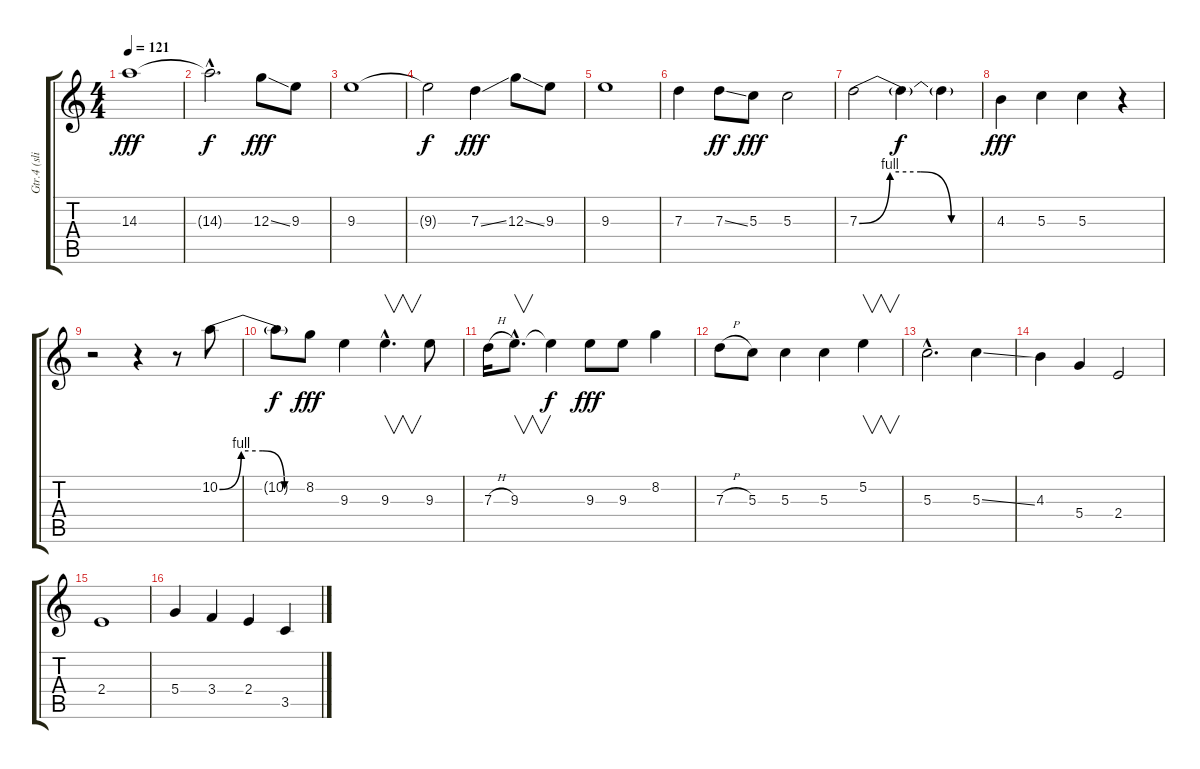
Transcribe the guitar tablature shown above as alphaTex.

\track ("Gtr.4 (slight dist.) - John" "Gtr.4 (sli") {instrument distortionguitar}
\staff {score tabs}
\tuning (E4 B3 G3 D3 A2 E2) {hide}
\ts (4 4)
\tempo 121
\clef g2
\ks c
14.3.1{dy fff} |
14.3{hac t}.2{d dy f} 12.3{ss}.8{dy fff} 9.3.8 |
9.3.1 |
9.3{t}.2{dy f} 7.3{ss}.4{dy fff} 12.3{ss}.8 9.3.8 |
9.3.1 |
7.3.4 7.3{ss}.8{dy ff} 5.3.8{dy fff} 5.3.2 |
7.3{be (custom 0 0 15 4 30 4 45 0 60 0)}.2 7.3{t}.4{dy f} 7.3{t}.4 |
4.3.4{dy fff} 5.3.4 5.3.4 r.4 |
r.2 r.4 r.8 10.2{be (custom 0 0 15 4 30 4 45 0 60 0)}.8 |
10.2{t}.8{dy f} 8.2.8{dy fff} 9.3.4 9.3{hac}.4{v d} 9.3.8 |
7.3{h}.16 9.3{hac}.8{v d} 9.3{t}.4{dy f} 9.3.8{dy fff} 9.3.8 8.2.4 |
7.3{h}.8 5.3.8 5.3.4 5.3.4 5.2.4{v} |
5.3{hac}.2{d} 5.3{ss}.4 |
4.3.4 5.4.4 2.4.2 |
2.4.1 |
5.4.4 3.4.4 2.4.4 3.5.4
